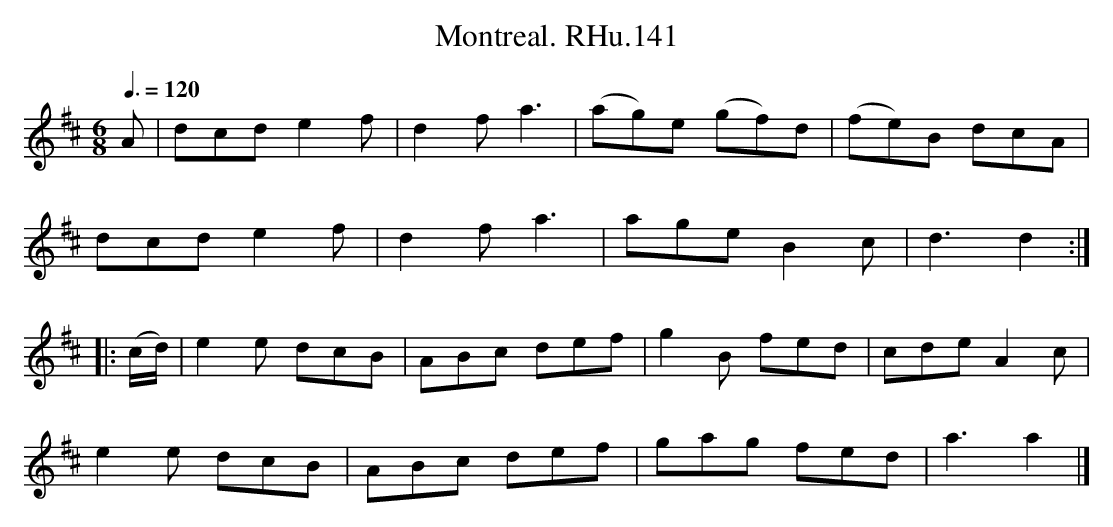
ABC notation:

X:1
T:Montreal. RHu.141
M:6/8
L:1/8
Q:3/8=120
K:D
A|dcd e2f|d2fa3|(ag)e (gf)d|(fe)B dcA|
dcd e2f|d2fa3|age B2c|d3d2:|
|:(c/d/)|e2e dcB|ABc def|g2B fed|cde A2c|
e2e dcB|ABc def|gag fed|a3""a2|]
